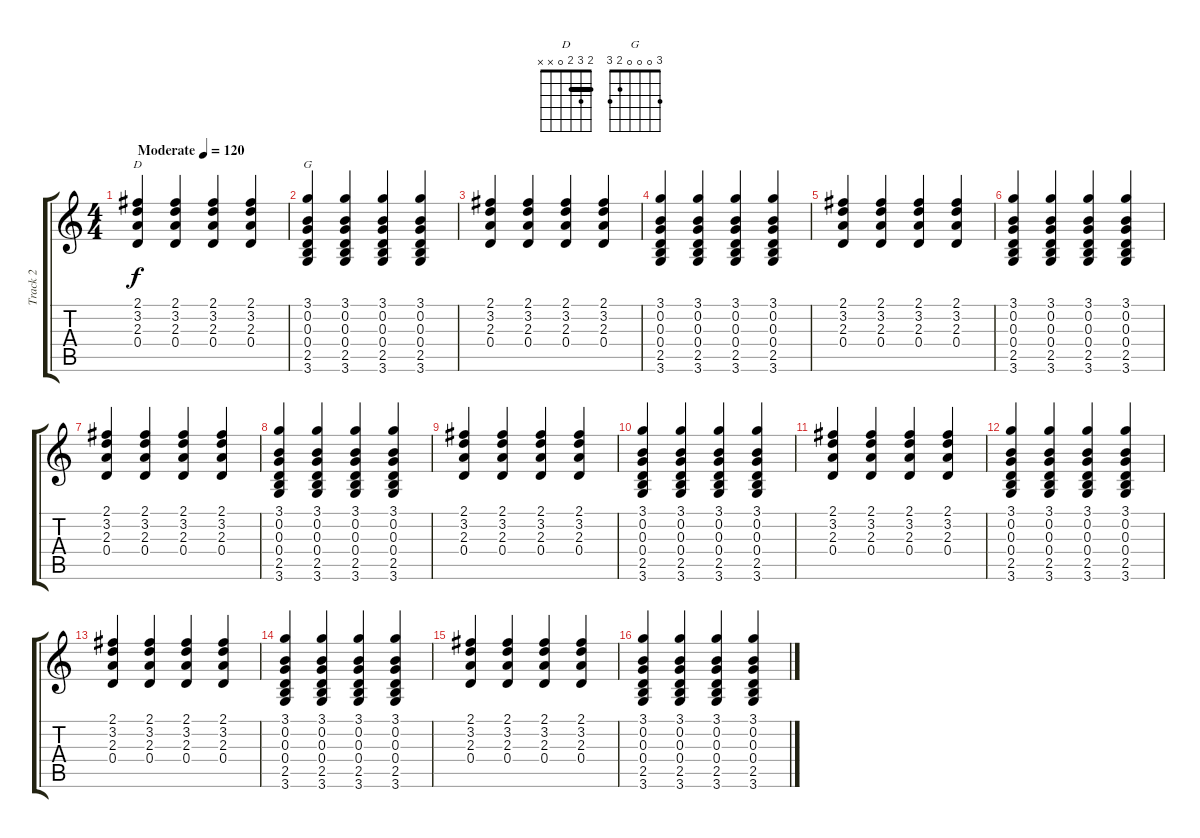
\track ("Track 2" "Track 2") {instrument acousticguitarsteel}
\staff {score tabs}
\tuning (E4 B3 G3 D3 A2 E2) {hide}
\chord ("D" 2 3 2 0 x x) {barre 2}
\chord ("G" 3 0 0 0 2 3)
\ts (4 4)
\tempo (120 "Moderate")
\clef g2
\ks c
(2.1 3.2 2.3 0.4).4{ch "D" dy f instrument acousticguitarsteel} (2.1 3.2 2.3 0.4).4 (2.1 3.2 2.3 0.4).4 (2.1 3.2 2.3 0.4).4 |
(3.1 0.2 0.3 0.4 2.5 3.6).4{ch "G"} (3.1 0.2 0.3 0.4 2.5 3.6).4 (3.1 0.2 0.3 0.4 2.5 3.6).4 (3.1 0.2 0.3 0.4 2.5 3.6).4 |
(2.1 3.2 2.3 0.4).4 (2.1 3.2 2.3 0.4).4 (2.1 3.2 2.3 0.4).4 (2.1 3.2 2.3 0.4).4 |
(3.1 0.2 0.3 0.4 2.5 3.6).4 (3.1 0.2 0.3 0.4 2.5 3.6).4 (3.1 0.2 0.3 0.4 2.5 3.6).4 (3.1 0.2 0.3 0.4 2.5 3.6).4 |
(2.1 3.2 2.3 0.4).4 (2.1 3.2 2.3 0.4).4 (2.1 3.2 2.3 0.4).4 (2.1 3.2 2.3 0.4).4 |
(3.1 0.2 0.3 0.4 2.5 3.6).4 (3.1 0.2 0.3 0.4 2.5 3.6).4 (3.1 0.2 0.3 0.4 2.5 3.6).4 (3.1 0.2 0.3 0.4 2.5 3.6).4 |
(2.1 3.2 2.3 0.4).4 (2.1 3.2 2.3 0.4).4 (2.1 3.2 2.3 0.4).4 (2.1 3.2 2.3 0.4).4 |
(3.1 0.2 0.3 0.4 2.5 3.6).4 (3.1 0.2 0.3 0.4 2.5 3.6).4 (3.1 0.2 0.3 0.4 2.5 3.6).4 (3.1 0.2 0.3 0.4 2.5 3.6).4 |
(2.1 3.2 2.3 0.4).4 (2.1 3.2 2.3 0.4).4 (2.1 3.2 2.3 0.4).4 (2.1 3.2 2.3 0.4).4 |
(3.1 0.2 0.3 0.4 2.5 3.6).4 (3.1 0.2 0.3 0.4 2.5 3.6).4 (3.1 0.2 0.3 0.4 2.5 3.6).4 (3.1 0.2 0.3 0.4 2.5 3.6).4 |
(2.1 3.2 2.3 0.4).4 (2.1 3.2 2.3 0.4).4 (2.1 3.2 2.3 0.4).4 (2.1 3.2 2.3 0.4).4 |
(3.1 0.2 0.3 0.4 2.5 3.6).4 (3.1 0.2 0.3 0.4 2.5 3.6).4 (3.1 0.2 0.3 0.4 2.5 3.6).4 (3.1 0.2 0.3 0.4 2.5 3.6).4 |
(2.1 3.2 2.3 0.4).4 (2.1 3.2 2.3 0.4).4 (2.1 3.2 2.3 0.4).4 (2.1 3.2 2.3 0.4).4 |
(3.1 0.2 0.3 0.4 2.5 3.6).4 (3.1 0.2 0.3 0.4 2.5 3.6).4 (3.1 0.2 0.3 0.4 2.5 3.6).4 (3.1 0.2 0.3 0.4 2.5 3.6).4 |
(2.1 3.2 2.3 0.4).4 (2.1 3.2 2.3 0.4).4 (2.1 3.2 2.3 0.4).4 (2.1 3.2 2.3 0.4).4 |
(3.1 0.2 0.3 0.4 2.5 3.6).4 (3.1 0.2 0.3 0.4 2.5 3.6).4 (3.1 0.2 0.3 0.4 2.5 3.6).4 (3.1 0.2 0.3 0.4 2.5 3.6).4
